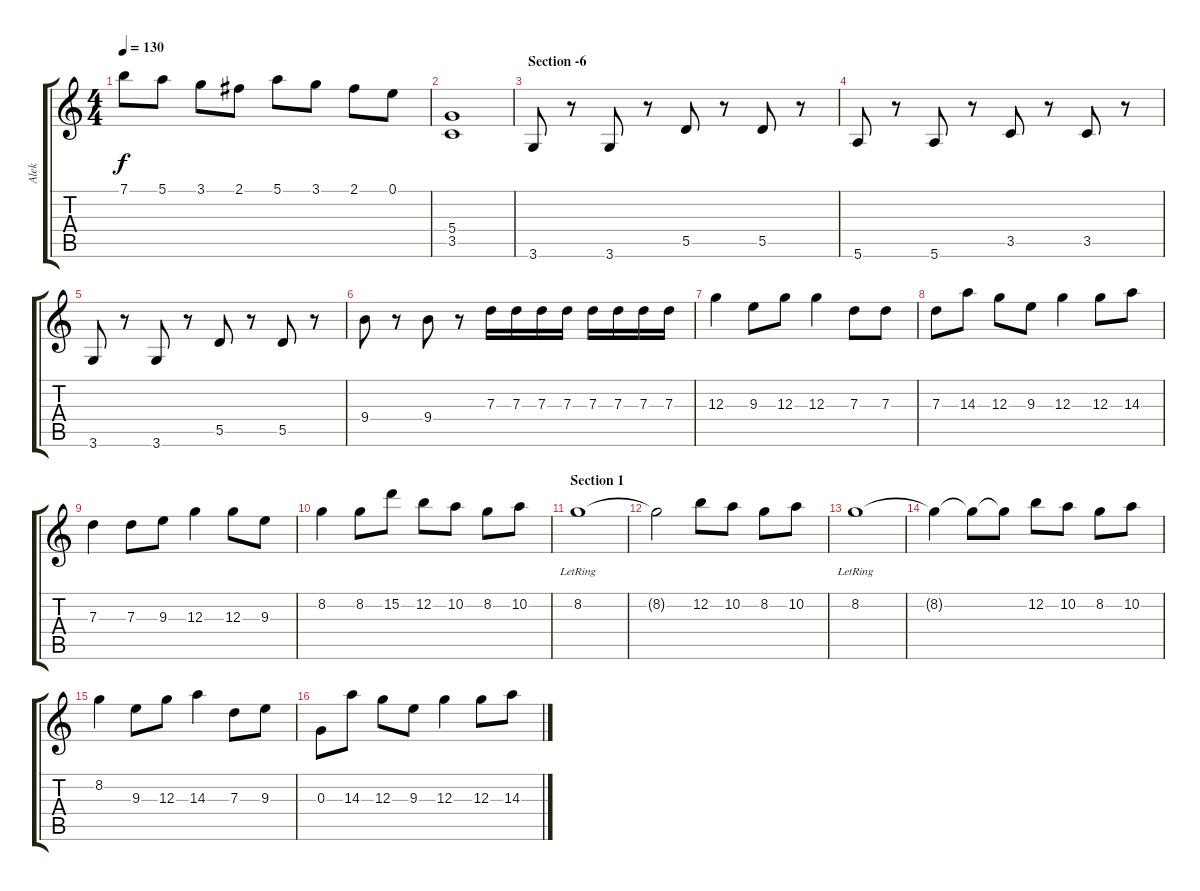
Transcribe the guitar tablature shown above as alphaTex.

\track ("Alek" "Alek") {instrument acousticguitarsteel}
\staff {score tabs}
\tuning (E4 B3 G3 D3 A2 E2) {hide}
\ts (4 4)
\tempo 130
\clef g2
\ks c
7.1.8{dy f} 5.1.8 3.1.8 2.1.8 5.1.8 3.1.8 2.1.8 0.1.8 |
(5.4 3.5).1 |
\section ("" "Section -6")
3.6.8{volume 12} r.8 3.6.8 r.8 5.5.8 r.8 5.5.8 r.8 |
5.6.8 r.8 5.6.8 r.8 3.5.8 r.8 3.5.8 r.8 |
3.6.8 r.8 3.6.8 r.8 5.5.8 r.8 5.5.8 r.8 |
9.4.8 r.8 9.4.8 r.8 7.3.16 7.3.16 7.3.16 7.3.16 7.3.16 7.3.16 7.3.16 7.3.16 |
12.3.4{volume 13} 9.3.8 12.3.8 12.3.4 7.3.8 7.3.8 |
7.3.8 14.3.8 12.3.8 9.3.8 12.3.4 12.3.8 14.3.8 |
7.3.4 7.3.8 9.3.8 12.3.4 12.3.8 9.3.8 |
8.2.4 8.2.8 15.2.8 12.2.8 10.2.8 8.2.8 10.2.8 |
\section ("" "Section 1")
8.2{lr}.1{volume 14 instrument distortionguitar} |
8.2{t}.2 12.2.8 10.2.8 8.2.8 10.2.8 |
8.2{lr}.1{volume 14 instrument distortionguitar} |
8.2{t}.4 8.2{t}.8 8.2{t}.8 12.2.8 10.2.8 8.2.8 10.2.8 |
8.2.4 9.3.8 12.3.8 14.3.4 7.3.8 9.3.8 |
0.3.8 14.3.8 12.3.8 9.3.8 12.3.4 12.3.8 14.3.8
